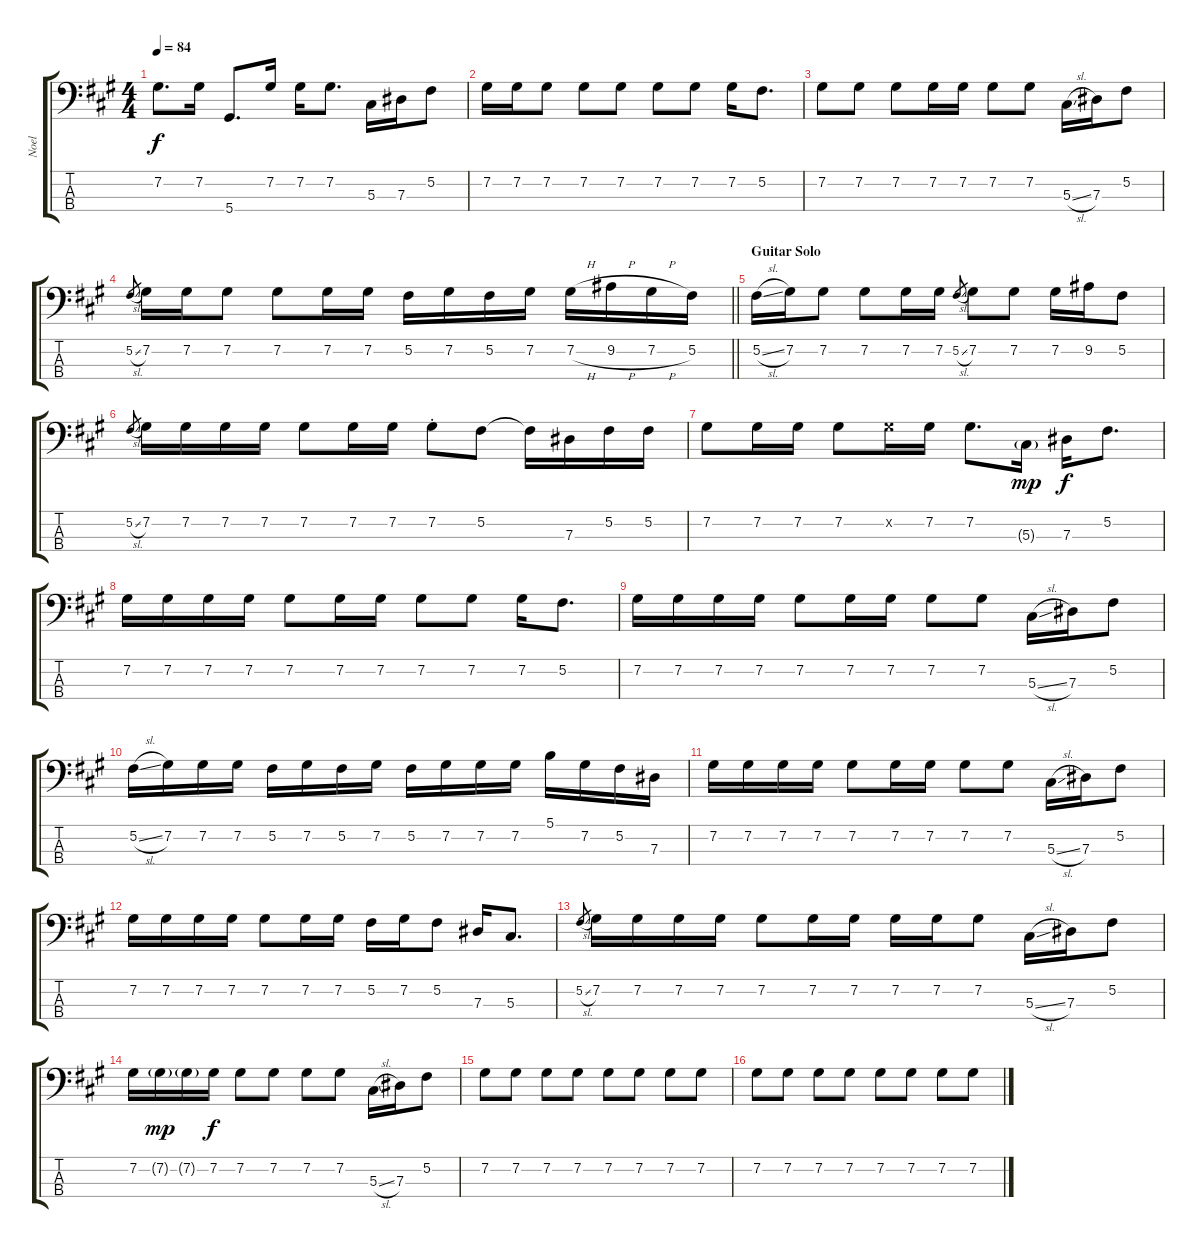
\track ("Noel" "Noel") {instrument electricbassfinger}
\staff {score tabs}
\tuning (Gb2 Db2 Ab1 Eb1) {hide}
\ts (4 4)
\tempo 84
\clef f4
\ks a
7.2.8{d dy f} 7.2.16 5.4.8{d} 7.2.16 7.2.16 7.2.8{d} 5.3.16 7.3.16 5.2.8 |
7.2.16 7.2.16 7.2.8 7.2.8 7.2.8 7.2.8 7.2.8 7.2.16 5.2.8{d} |
7.2.8 7.2.8 7.2.8 7.2.16 7.2.16 7.2.8 7.2.8 5.3{sl}.16 7.3.16 5.2.8 |
\barLineRight lightlight
5.2{sl}.8{gr} 7.2.16 7.2.16 7.2.8 7.2.8 7.2.16 7.2.16 5.2.16 7.2.16 5.2.16 7.2.16 7.2{h}.16 9.2{h}.16 7.2{h}.16 5.2.16 |
\section ("" "Guitar Solo")
5.2{sl}.16 7.2.16 7.2.8 7.2.8 7.2.16 7.2.16 5.2{sl}.8{gr} 7.2.8 7.2.8 7.2.16 9.2.16 5.2.8 |
5.2{sl}.8{gr} 7.2.16 7.2.16 7.2.16 7.2.16 7.2.8 7.2.16 7.2.16 7.2{st}.8 5.2.8 5.2{t}.16 7.3.16 5.2.16 5.2.16 |
7.2.8 7.2.16 7.2.16 7.2.8 7.2{x}.16 7.2.16 7.2.8{d} 5.3{g}.16{dy mp} 7.3.16{dy f} 5.2.8{d} |
7.2.16 7.2.16 7.2.16 7.2.16 7.2.8 7.2.16 7.2.16 7.2.8 7.2.8 7.2.16 5.2.8{d} |
7.2.16 7.2.16 7.2.16 7.2.16 7.2.8 7.2.16 7.2.16 7.2.8 7.2.8 5.3{sl}.16 7.3.16 5.2.8 |
5.2{sl}.16 7.2.16 7.2.16 7.2.16 5.2.16 7.2.16 5.2.16 7.2.16 5.2.16 7.2.16 7.2.16 7.2.16 5.1.16 7.2.16 5.2.16 7.3.16 |
7.2.16 7.2.16 7.2.16 7.2.16 7.2.8 7.2.16 7.2.16 7.2.8 7.2.8 5.3{sl}.16 7.3.16 5.2.8 |
7.2.16 7.2.16 7.2.16 7.2.16 7.2.8 7.2.16 7.2.16 5.2.16 7.2.16 5.2.8 7.3.16 5.3.8{d} |
5.2{sl}.8{gr} 7.2.16 7.2.16 7.2.16 7.2.16 7.2.8 7.2.16 7.2.16 7.2.16 7.2.16 7.2.8 5.3{sl}.16 7.3.16 5.2.8 |
7.2.16 7.2{g}.16{dy mp} 7.2{g}.16 7.2.16{dy f} 7.2.8 7.2.8 7.2.8 7.2.8 5.3{sl}.16 7.3.16 5.2.8 |
7.2.8 7.2.8 7.2.8 7.2.8 7.2.8 7.2.8 7.2.8 7.2.8 |
7.2.8 7.2.8 7.2.8 7.2.8 7.2.8 7.2.8 7.2.8 7.2.8
